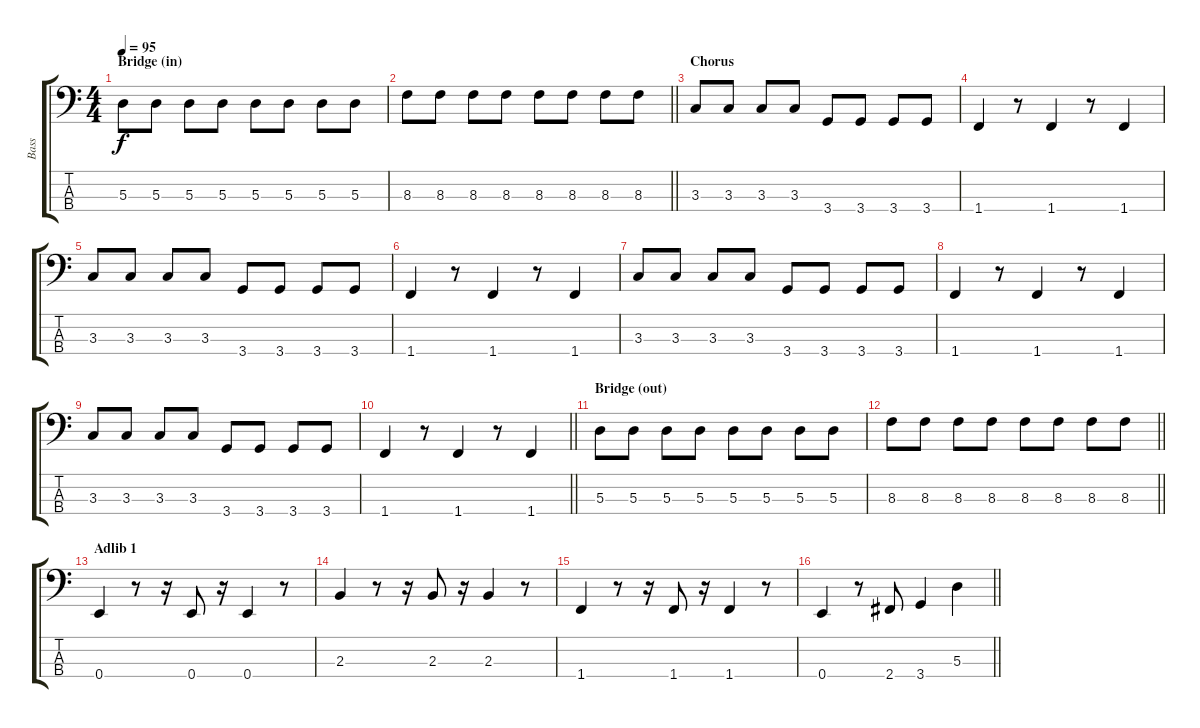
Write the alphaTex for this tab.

\track ("Bass" "Bass") {solo instrument electricbasspick}
\staff {score tabs}
\tuning (G2 D2 A1 E1) {hide}
\ts (4 4)
\section ("" "Bridge (in)")
\tempo 95
\clef f4
\ks c
5.3.8{dy f} 5.3.8 5.3.8 5.3.8 5.3.8 5.3.8 5.3.8 5.3.8 |
\barLineRight lightlight
8.3.8 8.3.8 8.3.8 8.3.8 8.3.8 8.3.8 8.3.8 8.3.8 |
\section ("" "Chorus")
3.3.8 3.3.8 3.3.8 3.3.8 3.4.8 3.4.8 3.4.8 3.4.8 |
1.4.4 r.8 1.4.4 r.8 1.4.4 |
3.3.8 3.3.8 3.3.8 3.3.8 3.4.8 3.4.8 3.4.8 3.4.8 |
1.4.4 r.8 1.4.4 r.8 1.4.4 |
3.3.8 3.3.8 3.3.8 3.3.8 3.4.8 3.4.8 3.4.8 3.4.8 |
1.4.4 r.8 1.4.4 r.8 1.4.4 |
3.3.8 3.3.8 3.3.8 3.3.8 3.4.8 3.4.8 3.4.8 3.4.8 |
\barLineRight lightlight
1.4.4 r.8 1.4.4 r.8 1.4.4 |
\section ("" "Bridge (out)")
5.3.8 5.3.8 5.3.8 5.3.8 5.3.8 5.3.8 5.3.8 5.3.8 |
\barLineRight lightlight
8.3.8 8.3.8 8.3.8 8.3.8 8.3.8 8.3.8 8.3.8 8.3.8 |
\section ("" "Adlib 1")
0.4.4 r.8 r.16 0.4.8 r.16 0.4.4 r.8 |
2.3.4 r.8 r.16 2.3.8 r.16 2.3.4 r.8 |
1.4.4 r.8 r.16 1.4.8 r.16 1.4.4 r.8 |
\barLineRight lightlight
0.4.4 r.8 2.4.8 3.4.4 5.3.4
